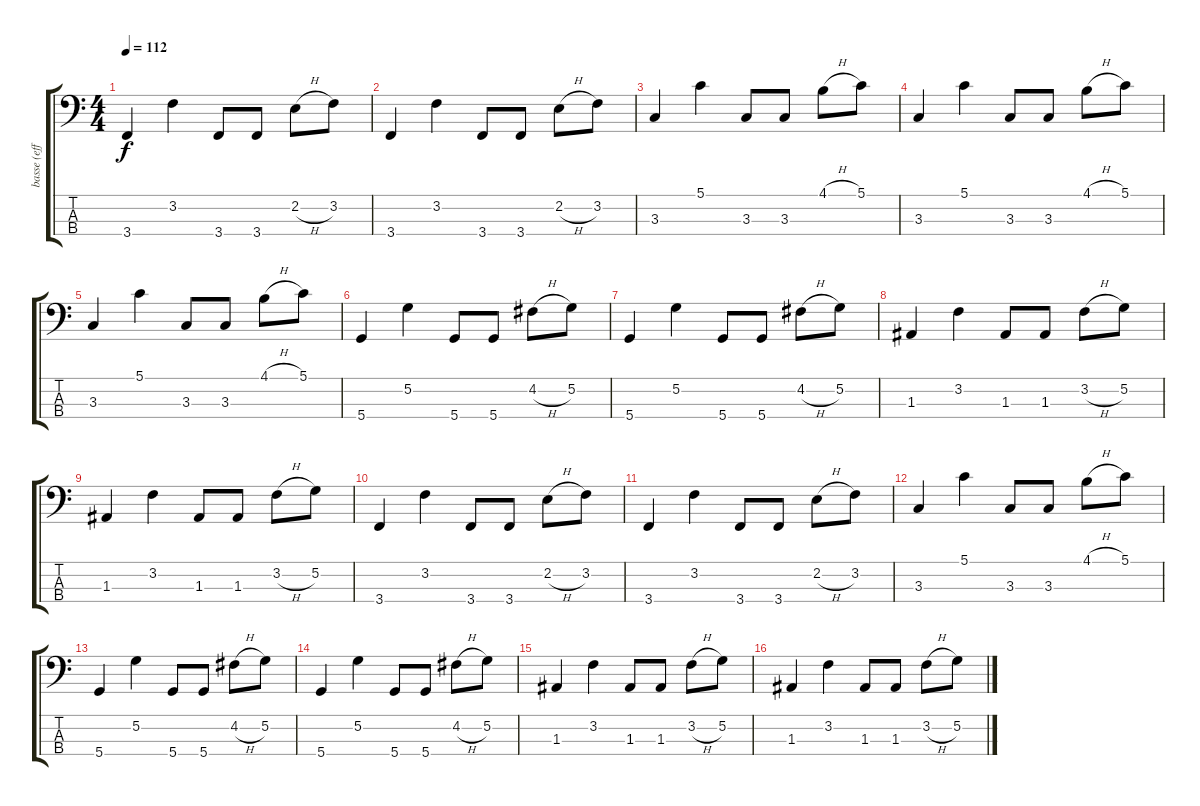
\track ("basse (effet talker)" "basse (eff") {instrument electricbassfinger}
\staff {score tabs}
\tuning (G2 D2 A1 D1) {hide}
\ts (4 4)
\tempo 112
\clef f4
\ks c
3.4.4{dy f} 3.2.4 3.4.8 3.4.8 2.2{h}.8 3.2.8 |
3.4.4 3.2.4 3.4.8 3.4.8 2.2{h}.8 3.2.8 |
3.3.4 5.1.4 3.3.8 3.3.8 4.1{h}.8 5.1.8 |
3.3.4 5.1.4 3.3.8 3.3.8 4.1{h}.8 5.1.8 |
3.3.4 5.1.4 3.3.8 3.3.8 4.1{h}.8 5.1.8 |
5.4.4 5.2.4 5.4.8 5.4.8 4.2{h}.8 5.2.8 |
5.4.4 5.2.4 5.4.8 5.4.8 4.2{h}.8 5.2.8 |
1.3.4 3.2.4 1.3.8 1.3.8 3.2{h}.8 5.2.8 |
1.3.4 3.2.4 1.3.8 1.3.8 3.2{h}.8 5.2.8 |
3.4.4 3.2.4 3.4.8 3.4.8 2.2{h}.8 3.2.8 |
3.4.4 3.2.4 3.4.8 3.4.8 2.2{h}.8 3.2.8 |
3.3.4 5.1.4 3.3.8 3.3.8 4.1{h}.8 5.1.8 |
5.4.4 5.2.4 5.4.8 5.4.8 4.2{h}.8 5.2.8 |
5.4.4 5.2.4 5.4.8 5.4.8 4.2{h}.8 5.2.8 |
1.3.4 3.2.4 1.3.8 1.3.8 3.2{h}.8 5.2.8 |
1.3.4 3.2.4 1.3.8 1.3.8 3.2{h}.8 5.2.8
